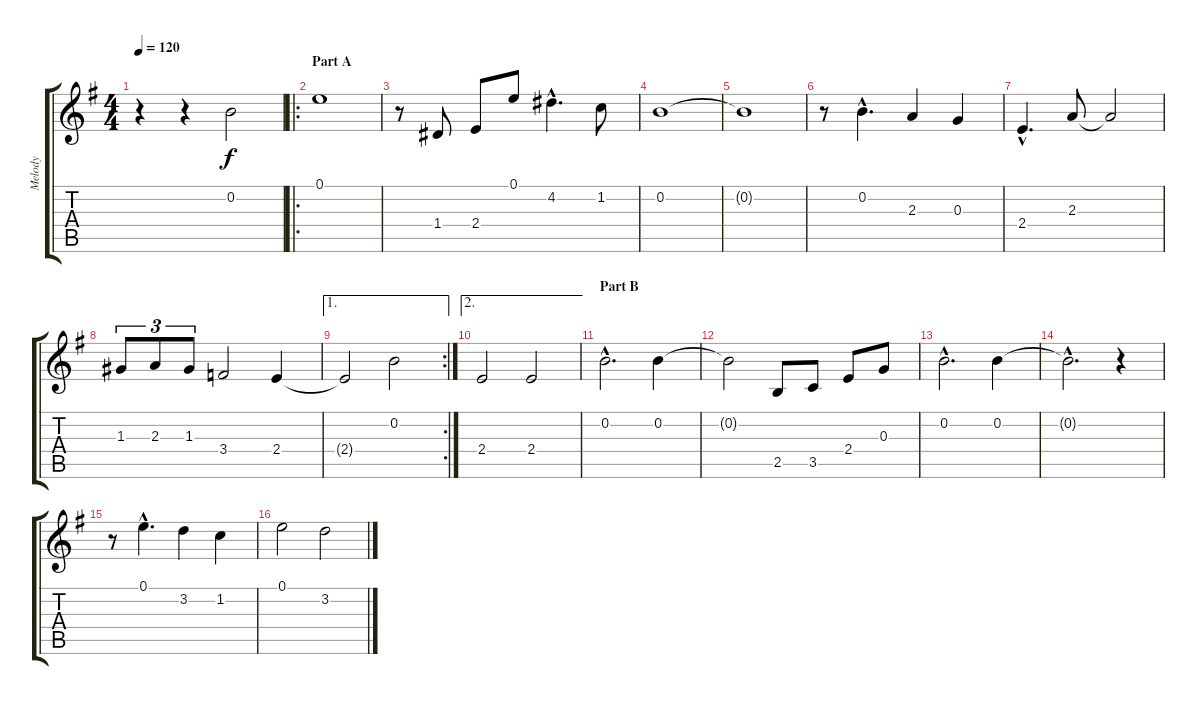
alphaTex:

\track ("Melody" "Melody") {instrument electricguitarjazz}
\staff {score tabs}
\tuning (E4 B3 G3 D3 A2 E2) {hide}
\ts (4 4)
\tempo 120
\clef g2
\ks eminor
r.4{dy f instrument electricguitarjazz} r.4 0.2.2 |
\ro
\section ("" "Part A")
0.1.1 |
r.8 1.4.8 2.4.8 0.1.8 4.2{hac}.4{d} 1.2.8 |
0.2.1 |
0.2{t}.1 |
r.8 0.2{hac}.4{d} 2.3.4 0.3.4 |
2.4{hac}.4{d} 2.3.8 2.3{t}.2 |
1.3.8{tu (3 2)} 2.3.8{tu (3 2)} 1.3.8{tu (3 2)} 3.4.2 2.4.4 |
\ae 1
\rc 2
2.4{t}.2 0.2.2 |
\ae 2
2.4.2 2.4.2 |
\section ("" "Part B")
0.2{hac}.2{d} 0.2.4 |
0.2{t}.2 2.5.8 3.5.8 2.4.8 0.3.8 |
0.2{hac}.2{d} 0.2.4 |
0.2{hac t}.2{d} r.4 |
r.8 0.1{hac}.4{d} 3.2.4 1.2.4 |
0.1.2 3.2.2
